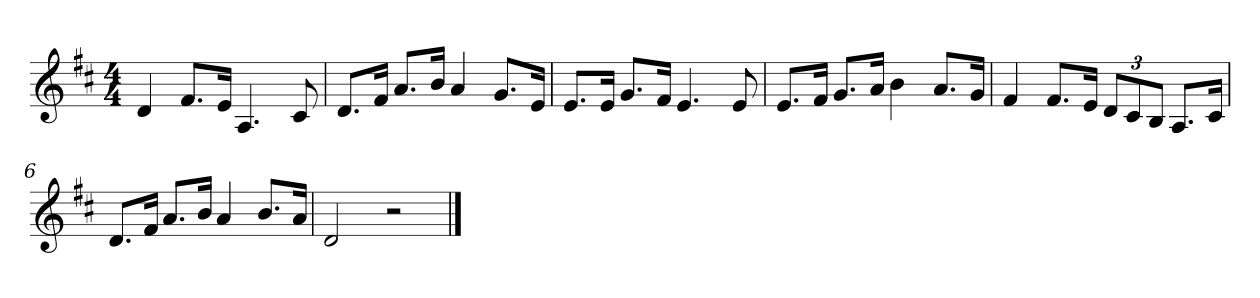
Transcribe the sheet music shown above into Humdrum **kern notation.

**kern
*part1
*staff1
*k[f#c#]
*M4/4
*MM120
=1
4d
8.f#L
16eJk
4.A
8c#
=2
8.dL
16f#Jk
8.aL
16bJk
4a
8.gL
16eJk
=3
8.eL
16eJk
8.gL
16f#Jk
4.e
8e
=4
8.eL
16f#Jk
8.gL
16aJk
4b
8.aL
16gJk
=5
4f#
8.f#L
16eJk
12dL
12c#
12BJ
8.AL
16c#Jk
=6
8.dL
16f#Jk
8.aL
16bJk
4a
8.bL
16aJk
=7
2d
2r
==
*-
